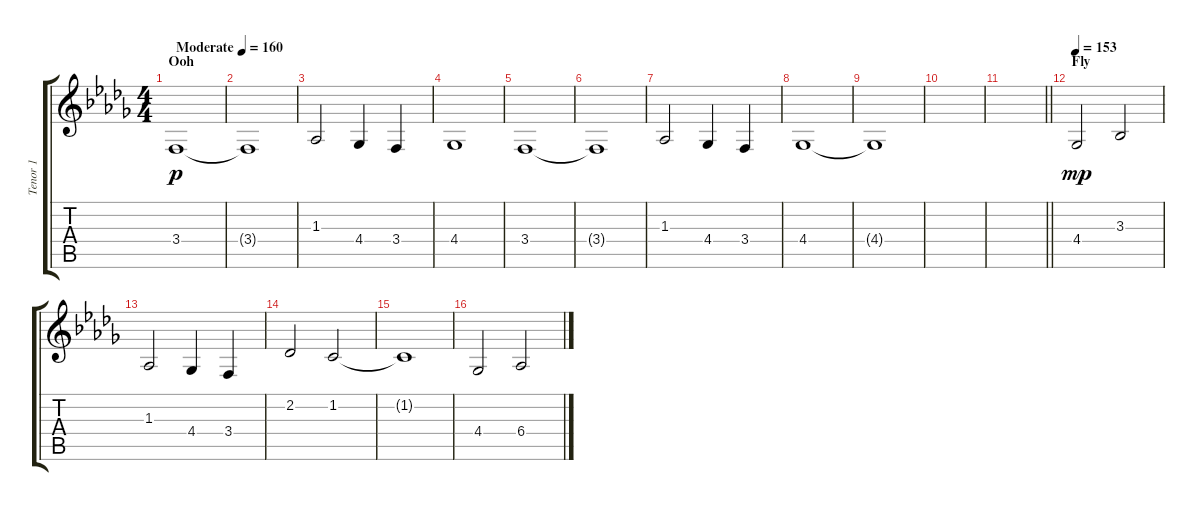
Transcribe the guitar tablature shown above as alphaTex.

\track ("Tenor 1" "Tenor 1") {instrument choiraahs}
\staff {score tabs}
\tuning (E4 B3 G3 D3 A2 E2) {hide}
\ts (4 4)
\section ("" "Ooh")
\tempo (160 "Moderate")
\clef g2
\ks bbminor
3.4.1{dy p instrument choiraahs} |
3.4{t}.1 |
1.3.2 4.4.4 3.4.4 |
4.4.1 |
3.4.1 |
3.4{t}.1 |
1.3.2 4.4.4 3.4.4 |
4.4.1 |
4.4{t}.1 |
|
\barLineRight lightlight
|
\section ("" "Fly")
\tempo 153
4.4.2{dy mp} 3.3.2 |
1.3.2 4.4.4 3.4.4 |
2.2.2 1.2.2 |
1.2{t}.1 |
4.4.2 6.4.2
